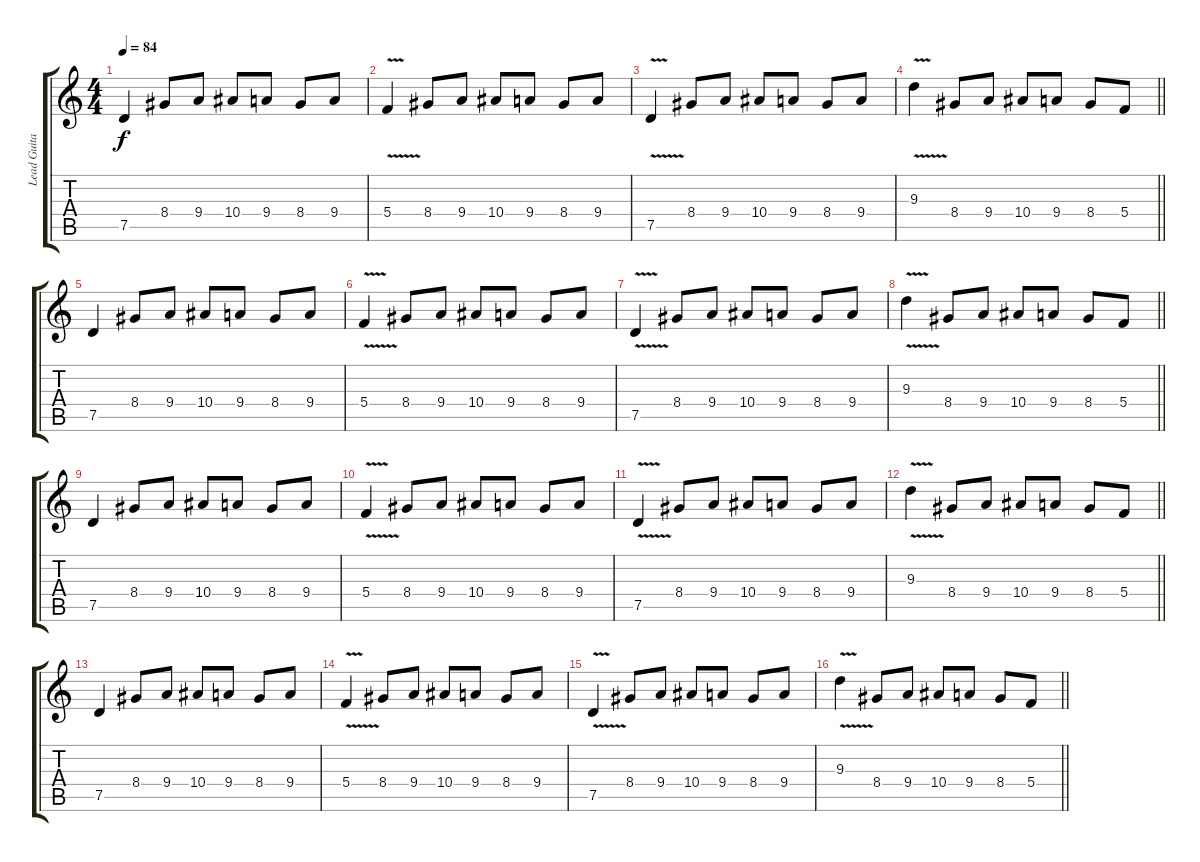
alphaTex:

\track ("Lead Guitar" "Lead Guita") {instrument distortionguitar}
\staff {score tabs}
\tuning (D4 A3 F3 C3 G2 D2) {hide}
\ts (4 4)
\tempo 84
\clef g2
\ks c
7.5.4{dy f} 8.4.8 9.4.8 10.4.8 9.4.8 8.4.8 9.4.8 |
5.4{v}.4 8.4.8 9.4.8 10.4.8 9.4.8 8.4.8 9.4.8 |
7.5{v}.4 8.4.8 9.4.8 10.4.8 9.4.8 8.4.8 9.4.8 |
\barLineRight lightlight
9.3{v}.4 8.4.8 9.4.8 10.4.8 9.4.8 8.4.8 5.4.8 |
7.5.4 8.4.8 9.4.8 10.4.8 9.4.8 8.4.8 9.4.8 |
5.4{v}.4 8.4.8 9.4.8 10.4.8 9.4.8 8.4.8 9.4.8 |
7.5{v}.4 8.4.8 9.4.8 10.4.8 9.4.8 8.4.8 9.4.8 |
\barLineRight lightlight
9.3{v}.4 8.4.8 9.4.8 10.4.8 9.4.8 8.4.8 5.4.8 |
7.5.4 8.4.8 9.4.8 10.4.8 9.4.8 8.4.8 9.4.8 |
5.4{v}.4 8.4.8 9.4.8 10.4.8 9.4.8 8.4.8 9.4.8 |
7.5{v}.4 8.4.8 9.4.8 10.4.8 9.4.8 8.4.8 9.4.8 |
\barLineRight lightlight
9.3{v}.4 8.4.8 9.4.8 10.4.8 9.4.8 8.4.8 5.4.8 |
7.5.4 8.4.8 9.4.8 10.4.8 9.4.8 8.4.8 9.4.8 |
5.4{v}.4 8.4.8 9.4.8 10.4.8 9.4.8 8.4.8 9.4.8 |
7.5{v}.4 8.4.8 9.4.8 10.4.8 9.4.8 8.4.8 9.4.8 |
\barLineRight lightlight
9.3{v}.4 8.4.8 9.4.8 10.4.8 9.4.8 8.4.8 5.4.8
